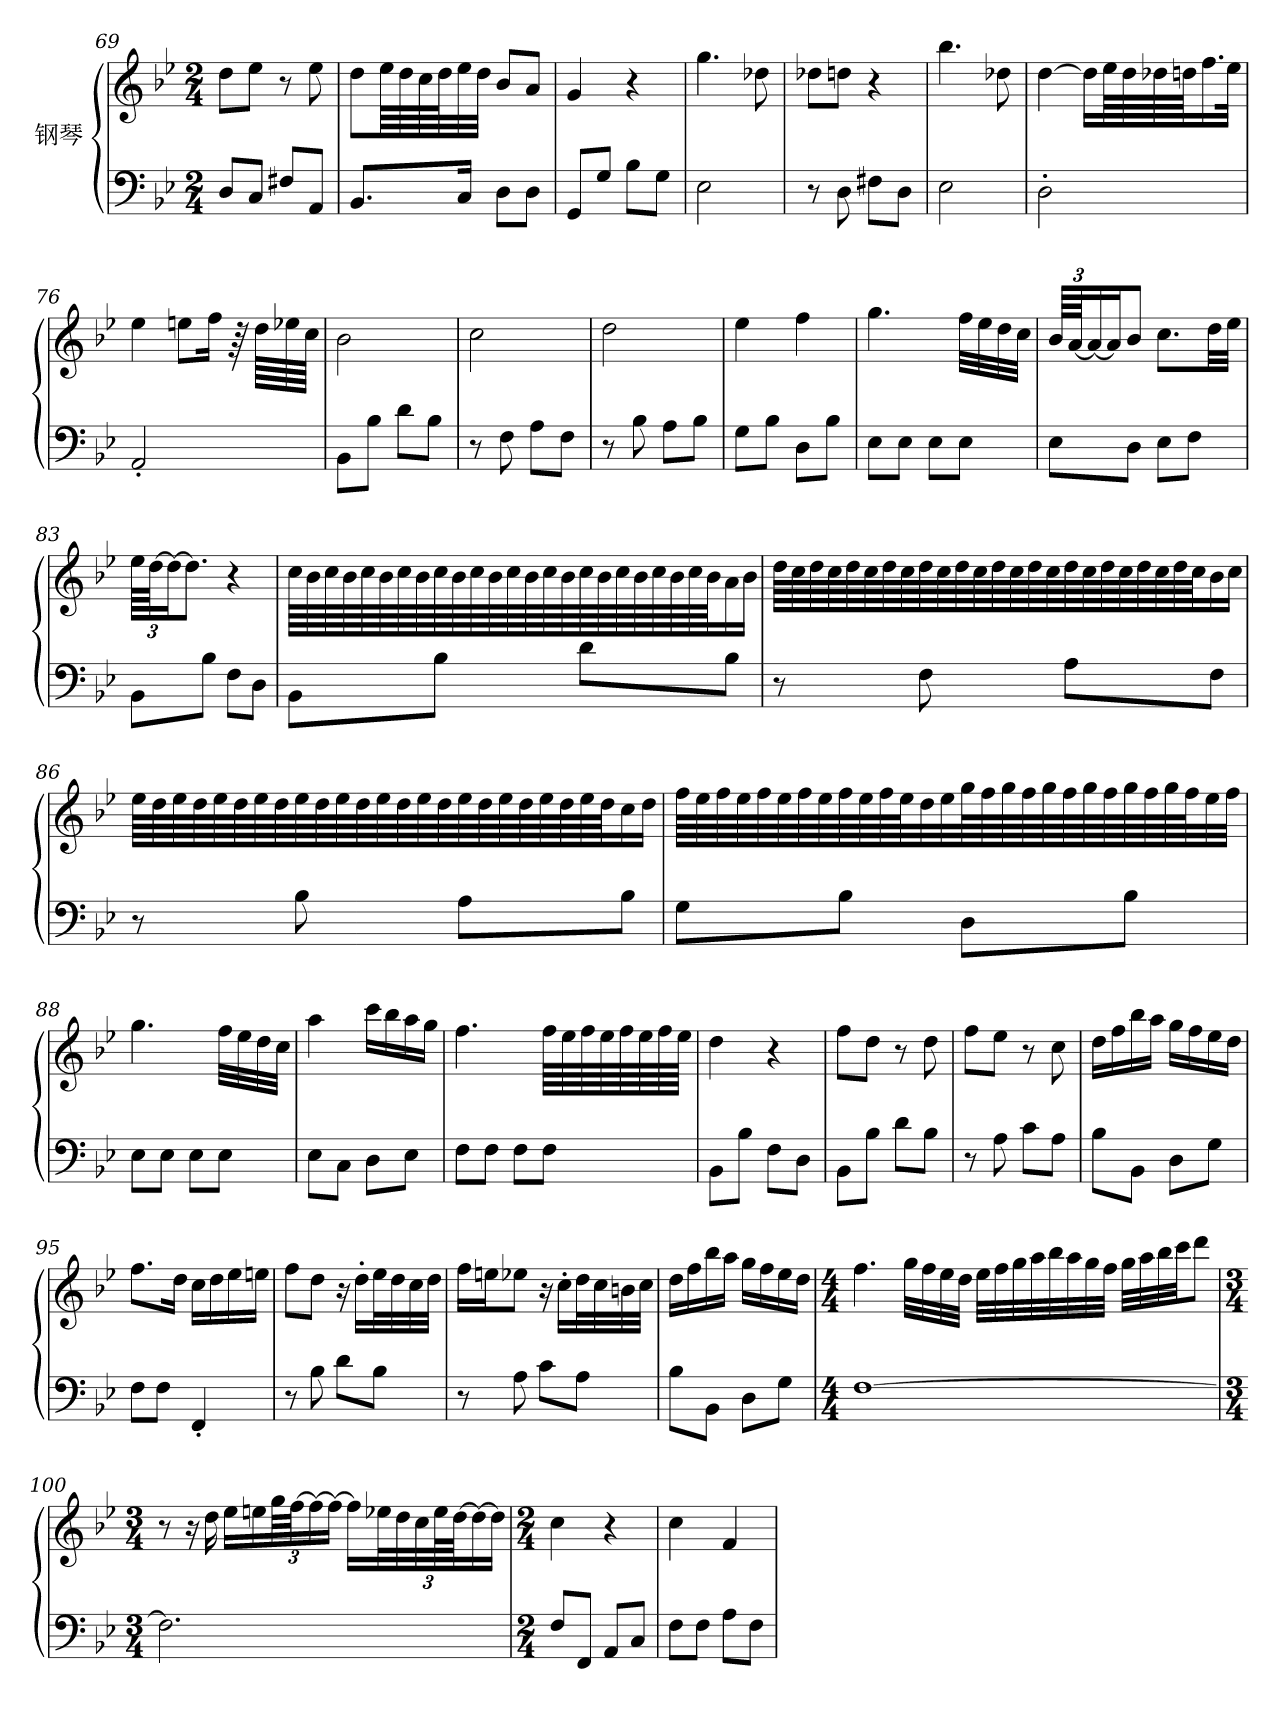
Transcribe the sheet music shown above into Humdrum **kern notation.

**kern	**kern
*part2	*part1
*staff2	*staff1
*I"钢琴	*I"钢琴
*clefF4	*clefG2
*k[b-e-]	*k[b-e-]
*M2/4	*M2/4
=69	=69
8D/L	8dd\L
8C/J	8ee-\J
8F#X/L	8r
8AA/J	8ee-\
!!LO:LB:g=z
=70	=70
8.BB-/L	8dd\L
.	64ee-\LLL
.	64dd\
.	64cc\
.	64dd\J
16C/Jk	32ee-\
.	32dd\JJJ
8D\L	8b-/L
8D\J	8a/J
=71	=71
8GG/L	4g/
8G/J	.
8B-\L	4r
8G\J	.
=72	=72
2E-\	4.gg\
.	8dd-X\
=73	=73
8r	8dd-X\L
8D\	8ddn\J
8F#X\L	4r
8D\J	.
=74	=74
2E-\	4.bb-\
.	8dd-X\
=75	=75
*	*MM42
2D'\	[4dd\
*	*MM84
.	16dd\LL]
.	64ee-\LL
.	64dd\
.	64dd-X\
.	64ddn\JJ
.	16.ff\
.	32ee-\JJk
!!LO:PB:g=z
=76	=76
*	*MM42
2AA'/	4ee-\
*	*MM84
.	8een\L
.	16ff\Jk
.	64r
.	64dd\LLLL
.	64ee-X\
.	64cc\JJJJ
=77	=77
8BB-\L	2b-\
8B-\J	.
8d\L	.
8B-\J	.
=78	=78
8r	2cc\
8F\	.
8A\L	.
8F\J	.
=79	=79
8r	2dd\
8B-\	.
8A\L	.
8B-\J	.
=80	=80
8G\L	4ee-\
8B-\J	.
8D\L	4ff\
8B-\J	.
=81	=81
8E-\L	4.gg\
8E-\J	.
8E-\L	.
8E-\J	32ff\LLL
.	32ee-\
.	32dd\
.	32cc\JJJ
!!LO:LB:g=z
=82	=82
*	*Xbrackettup
8E-\L	96b-/LLLL
.	[96a/JJ
.	24a/_
.	16a/J]
8D\J	8b-/J
8E-\L	8.cc\L
8F\J	.
.	32dd\LL
.	32ee-\JJJ
=83	=83
8BB-\L	96ee-\LLLL
.	[96dd\JJ
.	24dd\J_
.	8.dd\J]
8B-\J	.
8F\L	4r
8D\J	.
=84	=84
8BB-\L	64cc\LLLL
.	64b-\
.	64cc\
.	64b-\
.	64cc\
.	64b-\
.	64cc\
.	64b-\
8B-\J	64cc\
.	64b-\
.	64cc\
.	64b-\
.	64cc\
.	64b-\
.	64cc\
.	64b-\
8d\L	64cc\
.	64b-\
.	64cc\
.	64b-\
.	64cc\
.	64b-\
.	64cc\
.	64b-\JJ
8B-\J	16a\
.	16b-\JJ
!!LO:LB:g=z
=85	=85
8r	64dd\LLLL
.	64cc\
.	64dd\
.	64cc\
.	64dd\
.	64cc\
.	64dd\
.	64cc\
8F\	64dd\
.	64cc\
.	64dd\
.	64cc\
.	64dd\
.	64cc\
.	64dd\
.	64cc\
8A\L	64dd\
.	64cc\
.	64dd\
.	64cc\
.	64dd\
.	64cc\
.	64dd\
.	64cc\JJ
8F\J	16b-\
.	16cc\JJ
!!LO:LB:g=z
=86	=86
8r	64ee-\LLLL
.	64dd\
.	64ee-\
.	64dd\
.	64ee-\
.	64dd\
.	64ee-\
.	64dd\
8B-\	64ee-\
.	64dd\
.	64ee-\
.	64dd\
.	64ee-\
.	64dd\
.	64ee-\
.	64dd\
8A\L	64ee-\
.	64dd\
.	64ee-\
.	64dd\
.	64ee-\
.	64dd\
.	64ee-\
.	64dd\JJ
8B-\J	16cc\
.	16dd\JJ
!!LO:LB:g=z
=87	=87
8G\L	64ff\LLLL
.	64ee-\
.	64ff\
.	64ee-\
.	64ff\
.	64ee-\
.	64ff\
.	64ee-\
8B-\J	64ff\
.	64ee-\
.	64ff\
.	64ee-\J
.	32dd\
.	32ee-\
8D\L	64gg\L
.	64ff\
.	64gg\
.	64ff\
.	64gg\
.	64ff\
.	64gg\
.	64ff\
8B-\J	64gg\
.	64ff\
.	64gg\
.	64ff\J
.	32ee-\
.	32ff\JJJ
=88	=88
8E-\L	4.gg\
8E-\J	.
8E-\L	.
8E-\J	32ff\LLL
.	32ee-\
.	32dd\
.	32cc\JJJ
=89	=89
8E-\L	4aa\
8C\J	.
8D\L	16ccc\LL
.	16bb-\
8E-\J	16aa\
.	16gg\JJ
!!LO:LB:g=z
=90	=90
8F\L	4.ff\
8F\J	.
8F\L	.
8F\J	64ff\LLLL
.	64ee-\
.	64ff\
.	64ee-\
.	64ff\
.	64ee-\
.	64ff\
.	64ee-\JJJJ
=91	=91
8BB-\L	4dd\
8B-\J	.
8F\L	4r
8D\J	.
=92	=92
8BB-\L	8ff\L
8B-\J	8dd\J
8d\L	8r
8B-\J	8dd\
=93	=93
8r	8ff\L
8A\	8ee-\J
8c\L	8r
8A\J	8cc\
=94	=94
8B-\L	16dd\LL
.	16ff\
8BB-\J	16bb-\
.	16aa\JJ
8D\L	16gg\LL
.	16ff\
8G\J	16ee-\
.	16dd\JJ
=95	=95
8F\L	8.ff\L
8F\J	.
.	16dd\Jk
4FF'/	16cc\LL
.	16dd\
.	16ee-\
.	16een\JJ
!!LO:PB:g=z
=96	=96
8r	8ff\L
8B-\	8dd\J
8d\L	16r
.	16dd'\LL
8B-\J	32ee-\L
.	32dd\
.	32cc\
.	32dd\JJJ
=97	=97
8r	16ff\LL
.	16een\J
8A\	8ee-X\J
8c\L	16r
.	16cc'\LL
8A\J	32dd\L
.	32cc\
.	32bn\
.	32cc\JJJ
=98	=98
8B-\L	16dd\LL
.	16ff\
8BB-\J	16bb-\
.	16aa\JJ
8D\L	16gg\LL
.	16ff\
8G\J	16ee-\
.	16dd\JJ
!!LO:LB:g=z
=99	=99
*M4/4	*M4/4
*	*MM28
[1F	4.ff\
*	*MM84
.	32gg\LLL
.	32ff\
.	32ee-\
.	32dd\JJJ
.	32ee-\LLL
.	32ff\
.	32gg\
.	32aa\
.	32bb-\
.	32aa\
.	32gg\
.	32ff\JJJ
.	32gg\LLL
.	32aa\
.	32bb-\
.	32ccc\JJ
.	8ddd\J
=100	=100
*M3/4	*M3/4
*	*MM23
2.F\]	8r
*	*MM46
.	16r
.	16dd\
.	16ee-\LL
.	16een\
.	96gg\LL
.	[96ff\JJ
.	24ff\_
.	16ff\JJ_
.	16ff\LL]
.	48ee-X\L
.	48dd\
.	48cc\
.	96ee-\L
.	[96dd\JJ
.	24dd\_
.	16dd\JJ]
!!LO:LB:g=z
=101	=101
*M2/4	*M2/4
*	*MM84
8F/L	4cc\
8FF/J	.
8AA/L	4r
8C/J	.
=102	=102
8F\L	4cc\
8F\J	.
8A\L	4f/
8F\J	.
=	=
*-	*-
